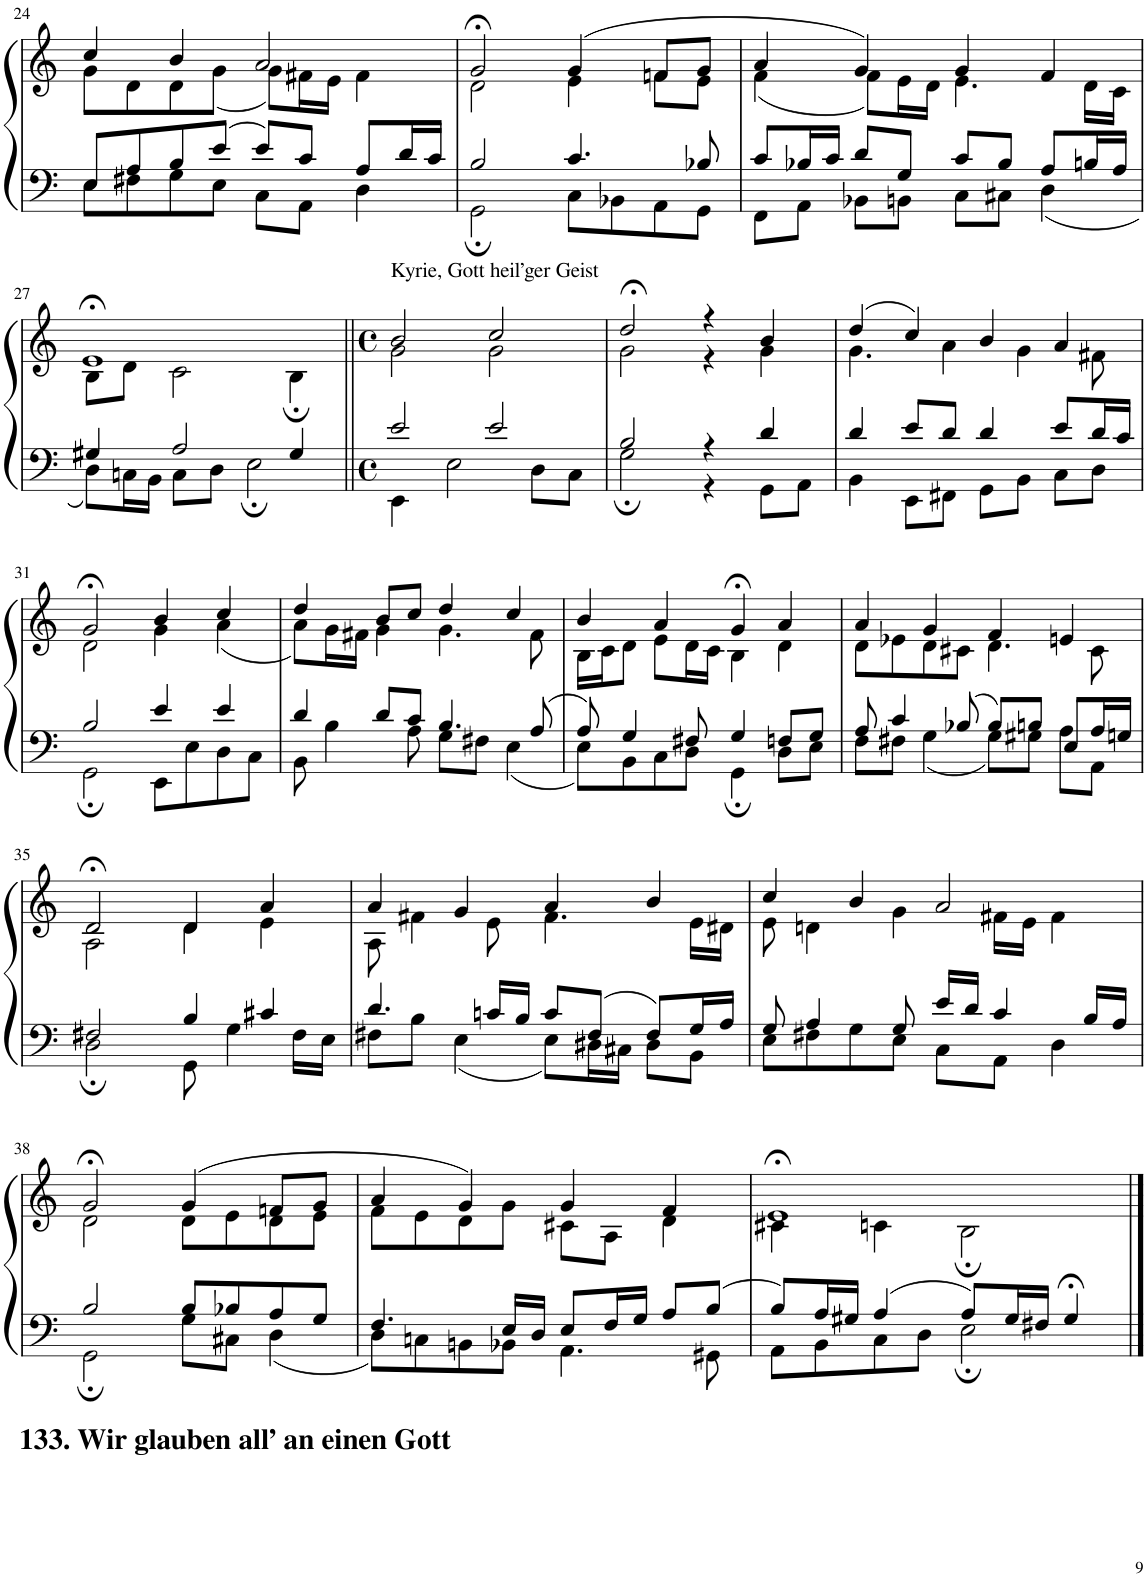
**kern	**kern
*part1	*part1
*staff2	*staff1
*I"Piano	*
*I'Pno	*
!!LO:PB:g=z
*clefF4	*clefG2
*k[]	*k[]
*M4/4	*M4/4
*met(c)	*met(c)
=24	=24
*^	*^
8E/L	8E\L	4cc/	8g\L
8A/	8F#X\	.	8d\
8B/	8G\	4b/	8d\
8e/J	8E\J	.	(8g\J
8e/L	8C\L	2a/	8g\L)
8c/J	8AA\J	.	16f#X\L
.	.	.	16e\JJ
8A/L	4D\	.	4f#\
16d/L	.	.	.
16c/JJ	.	.	.
=25	=25	=25	=25
2B/	2GG;\	2g;</	2d\
4.c/	8C\L	(4g/	4e\
.	8BB-X\	.	.
.	8AA\	8fn/L	8fn\L
8B-X/	8GG\J	8g/J	8e\J
=26	=26	=26	=26
8c/L	8FF\L	4a/	(4f\
16B-X/L	8AA\J	.	.
16c/JJ	.	.	.
8d/L	8BB-X\L	4g/)	8f\L)
8G/J	8BBn\J	.	16e\L
.	.	.	16d\JJ
8c/L	8C\L	4g/	4.e\
8B-/J	8C#X\J	.	.
8A/L	4D\	4f/	.
16Bn/L	.	.	16d\LL
16A/JJ	.	.	16c\JJ
!!LO:LB:g=z	!!
=27	=27	=27	=27
4G#X/	8D\L	1e;<	8B\L
.	16Cn\L	.	8d\J
.	16BB\JJ	.	.
2A/	8C\L	.	2c\
.	8D\J	.	.
.	2E;\	.	.
4G#/	.	.	4B;\
=28||	=28||	=28||	=28||
*M4/4	*	*M4/4	*
*met(c)	*	*met(c)	*
!	!	!LO:TX:a:t=Kyrie, Gott heil’ger Geist	!
2e/	4EE\	2b/	2g\
.	2E\	.	.
2e/	.	2cc/	2g\
.	8D\L	.	.
.	8C\J	.	.
=29	=29	=29	=29
2B/	2G;\	2dd;</	2g\
4r	4r	4r	4r
4d/	8GG\L	4b/	4g\
.	8AA\J	.	.
=30	=30	=30	=30
4d/	4BB\	(4dd/	4.g\
8e/L	8EE\L	4cc/)	.
8d/J	8FF#X\J	.	4a\
4d/	8GG\L	4b/	.
.	8BB\J	.	4g\
8e/L	8C\L	4a/	.
16d/L	8D\J	.	8f#X\
16c/JJ	.	.	.
!!LO:LB:g=z	!!
=31	=31	=31	=31
2B/	2GG;\	2g;</	2d\
4e/	8EE\L	4b/	4g\
.	8E\	.	.
4e/	8D\	4cc/	(4a\
.	8C\J	.	.
=32	=32	=32	=32
4d/	8BB\	4dd/	8a\L)
.	4B\	.	16g\L
.	.	.	16f#X\JJ
8d/L	.	8b/L	4g\
8c/J	8A\	8cc/J	.
4.B/	8G\L	4dd/	4.g\
.	8F#X\J	.	.
.	4E\	4cc/	.
8A/	.	.	8f#\
=33	=33	=33	=33
8A/	8E\L	4b/	16B\LL
.	.	.	16c\J
4G/	8BB\	.	8d\J
.	8C\	4a/	8e\L
8F#X/	8D\J	.	16d\L
.	.	.	16c\JJ
4G/	4GG;\	4g;</	4B\
8Fn/L	8D\L	4a/	4d\
8G/J	8E\J	.	.
=34	=34	=34	=34
8A/	8F\L	4a/	8d\L
4c/	8F#X\J	.	8e-X\
.	4G\	4g/	8d\
8B-X/	.	.	8c#X\J
8B-/L	8G\L	4f/	4.d\
8Bn/J	8G#X\J	.	.
8E/L	8A\L	4en/	.
16A/L	8AA\J	.	8c#\
16Gn/JJ	.	.	.
!!LO:LB:g=z	!!
=35	=35	=35	=35
2F#X/	2D;\	2d;</	2A\
4B/	8GG\	4d/	4d\
.	4G\	.	.
4c#X/	.	4a/	4e\
.	16F#\LL	.	.
.	16E\JJ	.	.
=36	=36	=36	=36
4.d/	8F#X\L	4a/	8A\
.	8B\J	.	4f#X\
.	4E\	4g/	.
16cn/LL	.	.	8e\
16B/JJ	.	.	.
8c/L	8E\L	4a/	4.f#\
8F#/J	16D#X\L	.	.
.	16C#X\JJ	.	.
8F#/L	8D#\L	4b/	.
16G/L	8BB\J	.	16e\LL
16A/JJ	.	.	16d#X\JJ
=37	=37	=37	=37
8G/	8E\L	4cc/	8e\
4A/	8F#X\	.	4dn\
.	8G\	4b/	.
8G/	8E\J	.	4g\
16e/LL	8C\L	2a/	.
16d/JJ	.	.	.
4c/	8AA\J	.	16f#X\LL
.	.	.	16e\JJ
.	4D\	.	4f#\
16B/LL	.	.	.
16A/JJ	.	.	.
!!LO:LB:g=z	!!
=38	=38	=38	=38
2B/	2GG;\	2g;</	2d\
8B/L	8G\L	(4g/	8d\L
8B-X/	8C#X\J	.	8e\
8A/	4D\	8fn/L	8d\
8G/J	.	8g/J	8e\J
=39	=39	=39	=39
4.F/	8D\L	4a/	8f\L
.	8Cn\	.	8e\
.	8BBn\	4g/)	8d\
16E/LL	8BB-X\J	.	8g\J
16D/JJ	.	.	.
8E/L	4.AA\	4g/	8c#X\L
16F/L	.	.	8A\J
16G/JJ	.	.	.
8A/L	.	4f/	4d\
8B/J	8GG#X\	.	.
=40	=40	=40	=40
8B/L	8AA\L	1e;<	4c#X\
16A/L	8BB\	.	.
16G#X/JJ	.	.	.
4A/	8C\	.	4cn\
.	8D\J	.	.
8A/L	2E;\	.	2B;\
16G#/L	.	.	.
16F#X/JJ	.	.	.
4G#;</	.	.	.
*v	*v	*	*
*	*v	*v
==	==
*-	*-
